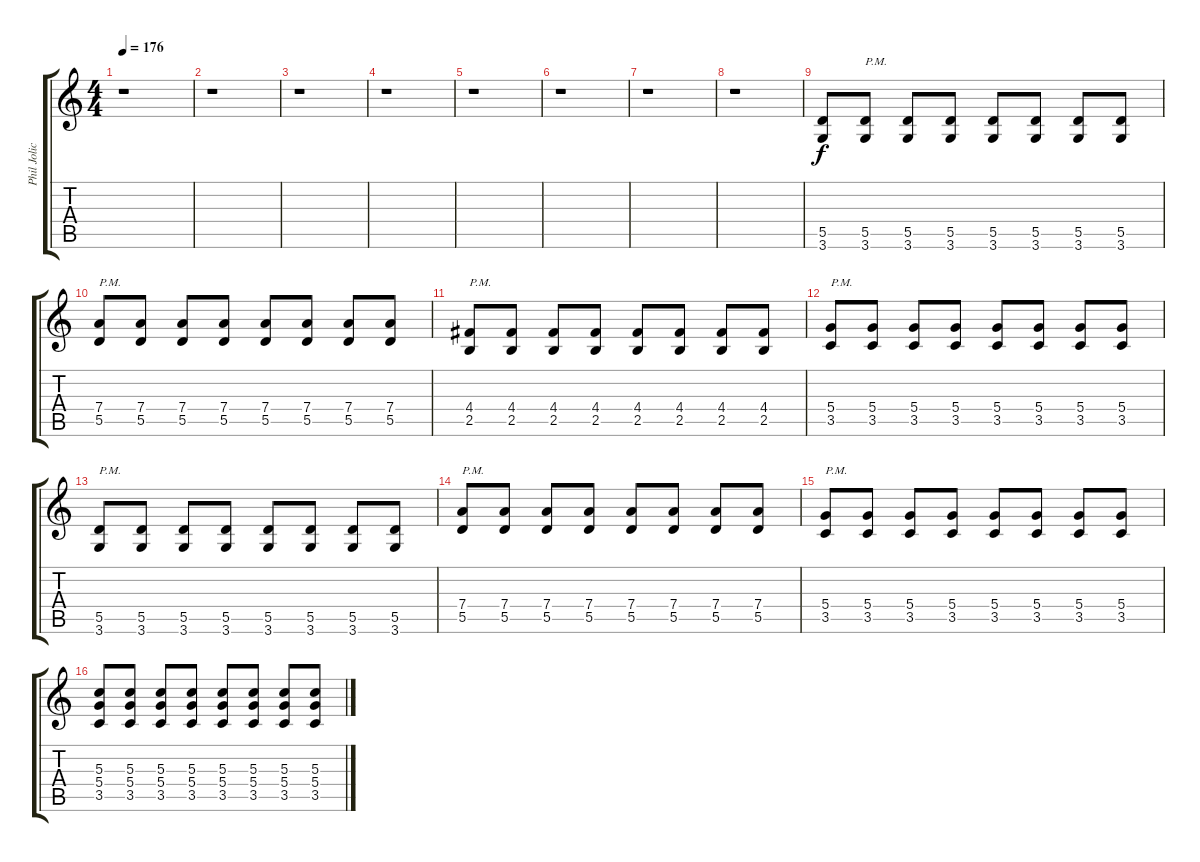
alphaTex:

\track ("Phil Jolicoeur  (Guitare)" "Phil Jolic") {instrument distortionguitar}
\staff {score tabs}
\tuning (E4 B3 G3 D3 A2 E2) {hide}
\ts (4 4)
\tempo 176
\clef g2
\ks c
r.1{dy f instrument distortionguitar} |
r.1 |
r.1 |
r.1 |
r.1 |
r.1 |
r.1 |
r.1 |
(5.5 3.6).8 (5.5 3.6).8{txt "P.M."} (5.5 3.6).8 (5.5 3.6).8 (5.5 3.6).8 (5.5 3.6).8 (5.5 3.6).8 (5.5 3.6).8 |
(7.4 5.5).8{txt "P.M."} (7.4 5.5).8 (7.4 5.5).8 (7.4 5.5).8 (7.4 5.5).8 (7.4 5.5).8 (7.4 5.5).8 (7.4 5.5).8 |
(4.4 2.5).8{txt "P.M."} (4.4 2.5).8 (4.4 2.5).8 (4.4 2.5).8 (4.4 2.5).8 (4.4 2.5).8 (4.4 2.5).8 (4.4 2.5).8 |
(5.4 3.5).8{txt "P.M."} (5.4 3.5).8 (5.4 3.5).8 (5.4 3.5).8 (5.4 3.5).8 (5.4 3.5).8 (5.4 3.5).8 (5.4 3.5).8 |
(5.5 3.6).8{txt "P.M."} (5.5 3.6).8 (5.5 3.6).8 (5.5 3.6).8 (5.5 3.6).8 (5.5 3.6).8 (5.5 3.6).8 (5.5 3.6).8 |
(7.4 5.5).8{txt "P.M."} (7.4 5.5).8 (7.4 5.5).8 (7.4 5.5).8 (7.4 5.5).8 (7.4 5.5).8 (7.4 5.5).8 (7.4 5.5).8 |
(5.4 3.5).8{txt "P.M."} (5.4 3.5).8 (5.4 3.5).8 (5.4 3.5).8 (5.4 3.5).8 (5.4 3.5).8 (5.4 3.5).8 (5.4 3.5).8 |
(5.3 5.4 3.5).8 (5.3 5.4 3.5).8 (5.3 5.4 3.5).8 (5.3 5.4 3.5).8 (5.3 5.4 3.5).8 (5.3 5.4 3.5).8 (5.3 5.4 3.5).8 (5.3 5.4 3.5).8
